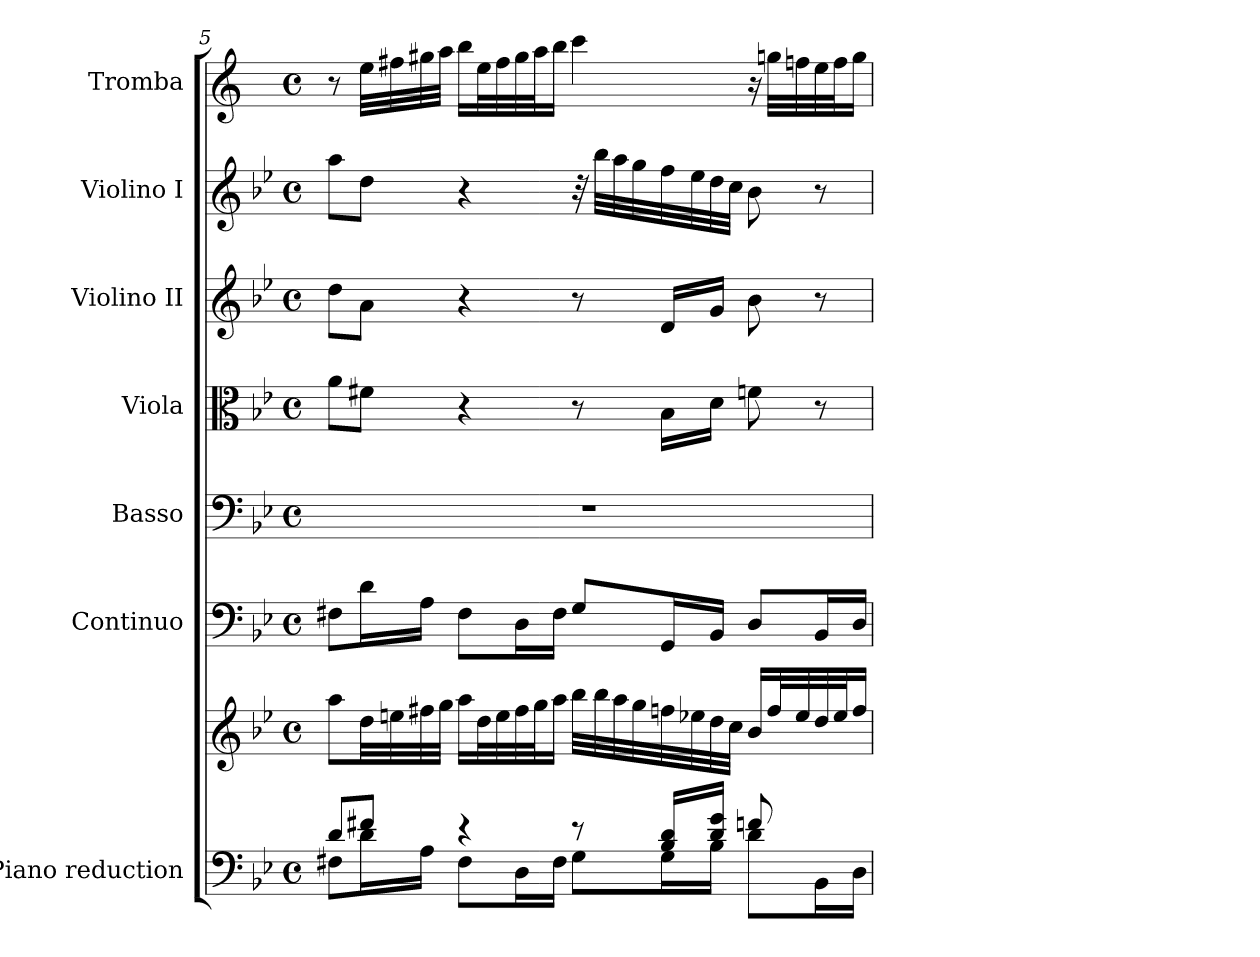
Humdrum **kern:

**kern	**kern	**kern	**kern	**kern	**kern	**kern	**kern
*part7	*part7	*part6	*part5	*part4	*part3	*part2	*part1
*staff8	*staff7	*staff6	*staff5	*staff4	*staff3	*staff2	*staff1
*I"Piano reduction	*	*I"Continuo	*I"Basso	*I"Viola	*I"Violino II	*I"Violino I	*I"Tromba
*I'Pno	*	*	*	*	*	*	*
!!LO:PB:g=z
*clefF4	*clefG2	*clefF4	*clefF4	*clefC3	*clefG2	*clefG2	*clefG2
*	*	*	*	*	*	*	*ITrd1c2
*k[b-e-]	*k[b-e-]	*k[b-e-]	*k[b-e-]	*k[b-e-]	*k[b-e-]	*k[b-e-]	*k[b-e-]
*M4/4	*M4/4	*M4/4	*M4/4	*M4/4	*M4/4	*M4/4	*M4/4
*met(c)	*met(c)	*met(c)	*met(c)	*met(c)	*met(c)	*met(c)	*met(c)
=5	=5	=5	=5	=5	=5	=5	=5
*^	*^	*	*	*	*	*	*
8d/L	8F#X\L	8aa\L	2..ryy	8F#X\L	1r	8a\L	8dd\L	8aa\L	8r
8f#X/J	16d\L	32dd\LL	.	16d\L	.	8f#X\J	8a\J	8dd\J	32dd\LLL
.	.	32een\	.	.	.	.	.	.	32een\
.	16A\JJ	32ff#X\	.	16A\JJ	.	.	.	.	32ff#X\
.	.	32gg\JJJ	.	.	.	.	.	.	32gg\JJJ
4re	8F#\L	16aa\LL	.	8F#\L	.	4r	4r	4r	16aa\LL
.	.	32dd\L	.	.	.	.	.	.	32dd\L
.	.	32ee\	.	.	.	.	.	.	32ee\
.	16D\L	32ff#\	.	16D\L	.	.	.	.	32ff#\
.	.	32gg\J	.	.	.	.	.	.	32gg\J
.	16F#\JJ	16aa\JJ	.	16F#\JJ	.	.	.	.	16aa\JJ
8re	8G\L	32bb-\LLL	.	8G/L	.	8r	8r	32r	4bb-\
.	.	32bb-\	.	.	.	.	.	32bb-\LLL	.
.	.	32aa\	.	.	.	.	.	32aa\	.
.	.	32gg\	.	.	.	.	.	32gg\	.
16B-/ 16d/LL	16G\L	32ffn\	.	16GG/L	.	16B-\LL	16d/LL	32ff\	.
.	.	32ee-X\	.	.	.	.	.	32ee-\	.
16d/ 16g/JJ	16B-\JJ	32dd\	.	16BB-/JJ	.	16d\JJ	16g/JJ	32dd\	.
.	.	32cc\JJJ	.	.	.	.	.	32cc\JJJ	.
8fn/L	8d\L	16b-/LL	.	8D/L	.	8fn\	8b-\	8b-\	16r
.	.	32ff/L	.	.	.	.	.	.	32ffn\LLL
.	.	32ee-/	.	.	.	.	.	.	32ee-X\
8ryy	16BB-\L	32dd/	8f#X\ 8b-\J	16BB-/L	.	8r	8r	8r	32dd\
.	.	32ee-/J	.	.	.	.	.	.	32ee-\J
.	16D\JJ	16ff/JJ	.	16D/JJ	.	.	.	.	16ff\JJ
*v	*v	*	*	*	*	*	*	*	*
*	*v	*v	*	*	*	*	*	*
=	=	=	=	=	=	=	=
*-	*-	*-	*-	*-	*-	*-	*-
